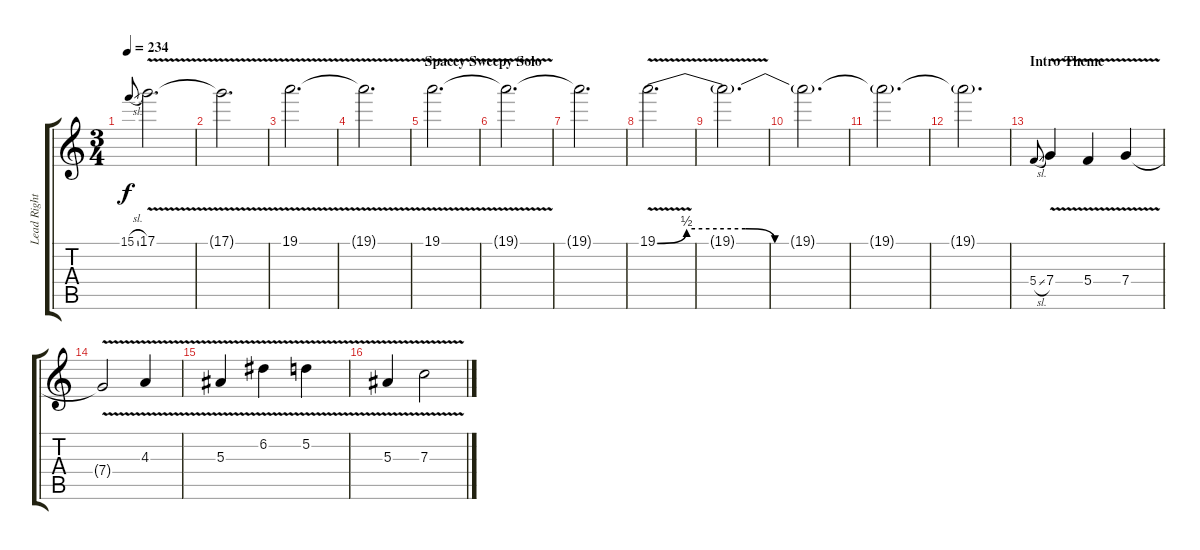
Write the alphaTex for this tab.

\track ("Lead Right" "Lead Right") {instrument overdrivenguitar}
\staff {score tabs}
\tuning (D4 A3 F3 C3 G2 D2) {hide}
\ts (3 4)
\tempo 234
\clef g2
\ks c
15.1{sl}.8{gr onbeat dy f} 17.1{v}.2{d} |
17.1{t}.2{d} |
19.1{v}.2{d} |
19.1{t}.2{d} |
\section ("" "Spacey Sweepy Solo")
19.1{v}.2{d} |
19.1{t}.2{d} |
19.1{t}.2{d} |
19.1{be (custom 0 0 5 2 15 2 20 0 60 0) v}.2{d} |
19.1{t}.2{d} |
19.1{t}.2{d} |
19.1{t}.2{d} |
19.1{t}.2{d} |
\section ("" "Intro Theme")
5.4{sl}.8{gr onbeat} 7.4{v}.4 5.4{v}.4 7.4{v}.4 |
7.4{t}.2 4.3{v}.4 |
5.3{v}.4 6.2{v}.4 5.2{v}.4 |
5.3{v}.4 7.3{v}.2
